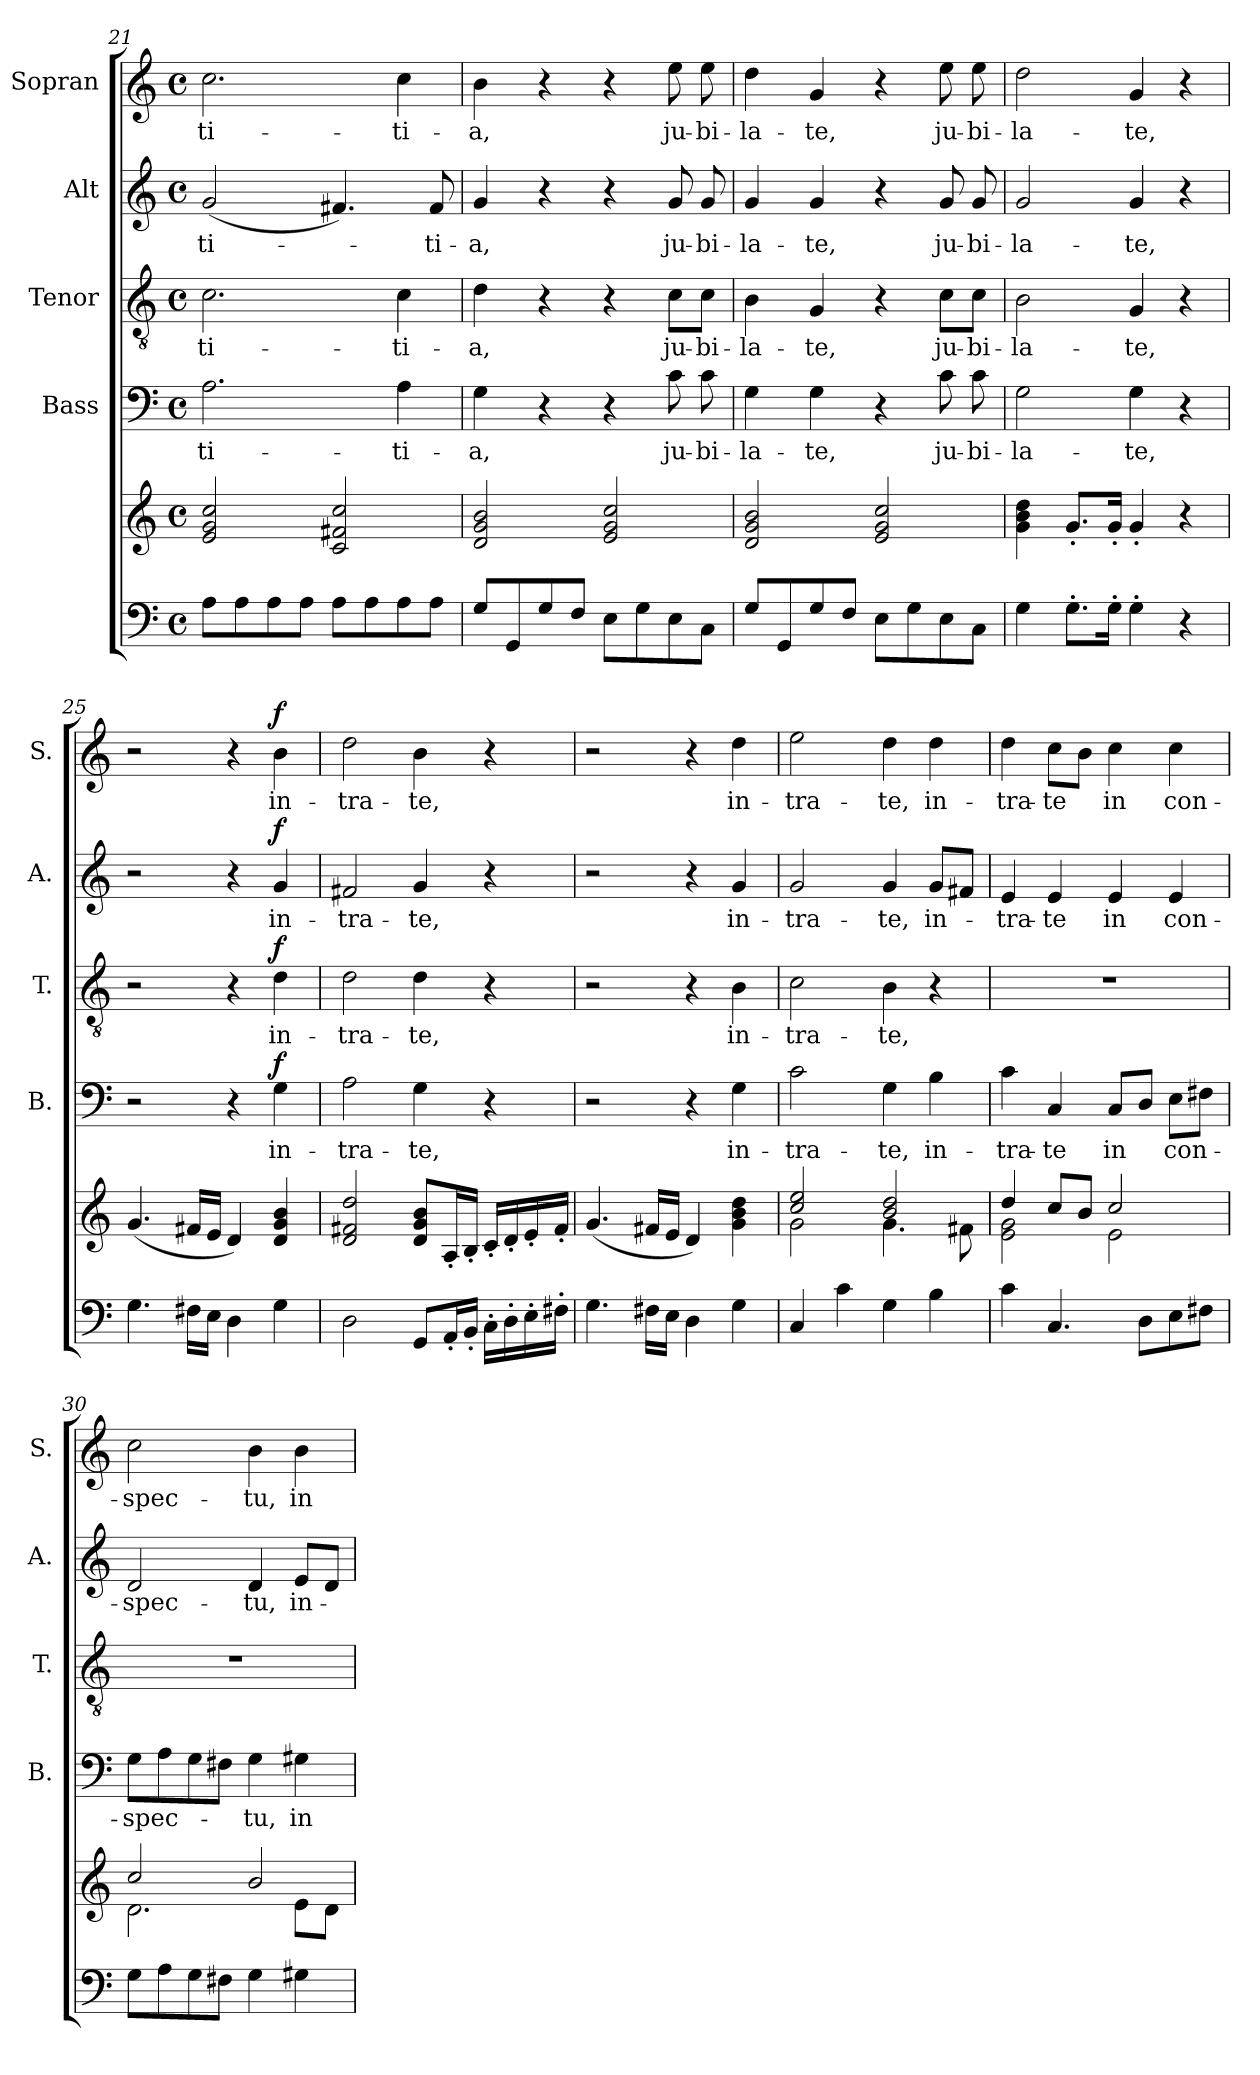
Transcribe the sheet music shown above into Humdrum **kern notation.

**kern	**kern	**kern	**text	**dynam	**kern	**text	**dynam	**kern	**text	**dynam	**kern	**text	**dynam
*part5	*part5	*part4	*part4	*part4	*part3	*part3	*part3	*part2	*part2	*part2	*part1	*part1	*part1
*staff6	*staff5	*staff4	*staff4	*staff4	*staff3	*staff3	*staff3	*staff2	*staff2	*staff2	*staff1	*staff1	*staff1
*	*	*I"Bass	*	*	*I"Tenor	*	*	*I"Alt	*	*	*I"Sopran	*	*
*	*	*I'B.	*	*	*I'T.	*	*	*I'A.	*	*	*I'S.	*	*
*clefF4	*clefG2	*clefF4	*	*	*clefGv2	*	*	*clefG2	*	*	*clefG2	*	*
*k[]	*k[]	*k[]	*	*	*k[]	*	*	*k[]	*	*	*k[]	*	*
*C:	*C:	*C:	*	*	*C:	*	*	*C:	*	*	*C:	*	*
*M4/4	*M4/4	*M4/4	*	*	*M4/4	*	*	*M4/4	*	*	*M4/4	*	*
*met(c)	*met(c)	*met(c)	*	*	*met(c)	*	*	*met(c)	*	*	*met(c)	*	*
=21	=21	=21	=21	=21	=21	=21	=21	=21	=21	=21	=21	=21	=21
!	!	!	!LO:LY:b	!	!	!LO:LY:b	!	!	!LO:LY:b	!	!	!LO:LY:b	!
8A\L	2e/ 2g/ 2cc/	2.A\	-ti-	.	2.c\	-ti-	.	(<2g/	-ti-	.	2.cc\	-ti-	.
8A\	.	.	.	.	.	.	.	.	.	.	.	.	.
8A\	.	.	.	.	.	.	.	.	.	.	.	.	.
8A\J	.	.	.	.	.	.	.	.	.	.	.	.	.
8A\L	2c/ 2f#X/ 2cc/	.	.	.	.	.	.	4.f#X/)	.	.	.	.	.
8A\	.	.	.	.	.	.	.	.	.	.	.	.	.
!	!	!	!LO:LY:b	!	!	!LO:LY:b	!	!	!	!	!	!LO:LY:b	!
8A\	.	4A\	-ti-	.	4c\	-ti-	.	.	.	.	4cc\	-ti-	.
!	!	!	!	!	!	!	!	!	!LO:LY:b	!	!	!	!
8A\J	.	.	.	.	.	.	.	8f#/	-ti-	.	.	.	.
=22	=22	=22	=22	=22	=22	=22	=22	=22	=22	=22	=22	=22	=22
!	!	!	!LO:LY:b	!	!	!LO:LY:b	!	!	!LO:LY:b	!	!	!LO:LY:b	!
8G/L	2d/ 2g/ 2b/	4G\	-a,	.	4d\	-a,	.	4g/	-a,	.	4b\	-a,	.
8GG/	.	.	.	.	.	.	.	.	.	.	.	.	.
8G/	.	4r	.	.	4r	.	.	4r	.	.	4r	.	.
8F/J	.	.	.	.	.	.	.	.	.	.	.	.	.
8E\L	2e/ 2g/ 2cc/	4r	.	.	4r	.	.	4r	.	.	4r	.	.
8G\	.	.	.	.	.	.	.	.	.	.	.	.	.
!	!	!	!LO:LY:b	!	!	!LO:LY:b	!	!	!LO:LY:b	!	!	!LO:LY:b	!
8E\	.	8c\	ju-	.	8c\L	ju-	.	8g/	ju-	.	8ee\	ju-	.
!	!	!	!LO:LY:b	!	!	!LO:LY:b	!	!	!LO:LY:b	!	!	!LO:LY:b	!
8C\J	.	8c\	-bi-	.	8c\J	-bi-	.	8g/	-bi-	.	8ee\	-bi-	.
=23	=23	=23	=23	=23	=23	=23	=23	=23	=23	=23	=23	=23	=23
!	!	!	!LO:LY:b	!	!	!LO:LY:b	!	!	!LO:LY:b	!	!	!LO:LY:b	!
8G/L	2d/ 2g/ 2b/	4G\	-la-	.	4B\	-la-	.	4g/	-la-	.	4dd\	-la-	.
8GG/	.	.	.	.	.	.	.	.	.	.	.	.	.
!	!	!	!LO:LY:b	!	!	!LO:LY:b	!	!	!LO:LY:b	!	!	!LO:LY:b	!
8G/	.	4G\	-te,	.	4G/	-te,	.	4g/	-te,	.	4g/	-te,	.
8F/J	.	.	.	.	.	.	.	.	.	.	.	.	.
8E\L	2e/ 2g/ 2cc/	4r	.	.	4r	.	.	4r	.	.	4r	.	.
8G\	.	.	.	.	.	.	.	.	.	.	.	.	.
!	!	!	!LO:LY:b	!	!	!LO:LY:b	!	!	!LO:LY:b	!	!	!LO:LY:b	!
8E\	.	8c\	ju-	.	8c\L	ju-	.	8g/	ju-	.	8ee\	ju-	.
!	!	!	!LO:LY:b	!	!	!LO:LY:b	!	!	!LO:LY:b	!	!	!LO:LY:b	!
8C\J	.	8c\	-bi-	.	8c\J	-bi-	.	8g/	-bi-	.	8ee\	-bi-	.
!!LO:LB:g=z
=24	=24	=24	=24	=24	=24	=24	=24	=24	=24	=24	=24	=24	=24
!	!	!	!LO:LY:b	!	!	!LO:LY:b	!	!	!LO:LY:b	!	!	!LO:LY:b	!
4G\	4g\ 4b\ 4dd\	2G\	-la-	.	2B\	-la-	.	2g/	-la-	.	2dd\	-la-	.
8.G'>\L	8.g'</L	.	.	.	.	.	.	.	.	.	.	.	.
16G'>\Jk	16g'</Jk	.	.	.	.	.	.	.	.	.	.	.	.
!	!	!	!LO:LY:b	!	!	!LO:LY:b	!	!	!LO:LY:b	!	!	!LO:LY:b	!
4G'>\	4g'</	4G\	-te,	.	4G/	-te,	.	4g/	-te,	.	4g/	-te,	.
4r	4r	4r	.	.	4r	.	.	4r	.	.	4r	.	.
=25	=25	=25	=25	=25	=25	=25	=25	=25	=25	=25	=25	=25	=25
4.G\	(<4.g/	2r	.	.	2r	.	.	2r	.	.	2r	.	.
16F#X\LL	16f#X/LL	.	.	.	.	.	.	.	.	.	.	.	.
16E\JJ	16e/JJ	.	.	.	.	.	.	.	.	.	.	.	.
4D\	4d/)	4r	.	.	4r	.	.	4r	.	.	4r	.	.
!	!	!	!LO:LY:b	!LO:DY:a	!	!LO:LY:b	!LO:DY:a	!	!LO:LY:b	!LO:DY:a	!	!LO:LY:b	!LO:DY:a
4G\	4d/ 4g/ 4b/	4G\	in-	f	4d\	in-	f	4g/	in-	f	4b\	in-	f
=26	=26	=26	=26	=26	=26	=26	=26	=26	=26	=26	=26	=26	=26
!	!	!	!LO:LY:b	!	!	!LO:LY:b	!	!	!LO:LY:b	!	!	!LO:LY:b	!
2D\	2d/ 2f#X/ 2dd/	2A\	-tra-	.	2d\	-tra-	.	2f#X/	-tra-	.	2dd\	-tra-	.
!	!	!	!LO:LY:b	!	!	!LO:LY:b	!	!	!LO:LY:b	!	!	!LO:LY:b	!
8GG/L	8d/ 8g/ 8b/L	4G\	-te,	.	4d\	-te,	.	4g/	-te,	.	4b\	-te,	.
16AA'</L	16A'</L	.	.	.	.	.	.	.	.	.	.	.	.
16BB'</JJ	16B'</JJ	.	.	.	.	.	.	.	.	.	.	.	.
16C'>\LL	16c'</LL	4r	.	.	4r	.	.	4r	.	.	4r	.	.
16D'>\	16d'</	.	.	.	.	.	.	.	.	.	.	.	.
16E'>\	16e'</	.	.	.	.	.	.	.	.	.	.	.	.
16F#X'>\JJ	16f#'</JJ	.	.	.	.	.	.	.	.	.	.	.	.
=27	=27	=27	=27	=27	=27	=27	=27	=27	=27	=27	=27	=27	=27
4.G\	(<4.g/	2r	.	.	2r	.	.	2r	.	.	2r	.	.
16F#X\LL	16f#X/LL	.	.	.	.	.	.	.	.	.	.	.	.
16E\JJ	16e/JJ	.	.	.	.	.	.	.	.	.	.	.	.
4D\	4d/)	4r	.	.	4r	.	.	4r	.	.	4r	.	.
!	!	!	!LO:LY:b	!	!	!LO:LY:b	!	!	!LO:LY:b	!	!	!LO:LY:b	!
4G\	4g\ 4b\ 4dd\	4G\	in-	.	4B\	in-	.	4g/	in-	.	4dd\	in-	.
=28	=28	=28	=28	=28	=28	=28	=28	=28	=28	=28	=28	=28	=28
*	*^	*	*	*	*	*	*	*	*	*	*	*	*
!	!	!	!	!LO:LY:b	!	!	!LO:LY:b	!	!	!LO:LY:b	!	!	!LO:LY:b	!
4C/	2cc/ 2ee/	2g\	2c\	-tra-	.	2c\	-tra-	.	2g/	-tra-	.	2ee\	-tra-	.
4c\	.	.	.	.	.	.	.	.	.	.	.	.	.	.
!	!	!	!	!LO:LY:b	!	!	!LO:LY:b	!	!	!LO:LY:b	!	!	!LO:LY:b	!
4G\	2b/ 2dd/	4.g\	4G\	-te,	.	4B\	-te,	.	4g/	-te,	.	4dd\	-te,	.
!	!	!	!	!LO:LY:b	!	!	!	!	!	!LO:LY:b	!	!	!LO:LY:b	!
4B\	.	.	4B\	in-	.	4r	.	.	8g/L	in-	.	4dd\	in-	.
.	.	8f#X\	.	.	.	.	.	.	8f#X/J	.	.	.	.	.
=29	=29	=29	=29	=29	=29	=29	=29	=29	=29	=29	=29	=29	=29	=29
!	!	!	!	!LO:LY:b	!	!	!	!	!	!LO:LY:b	!	!	!LO:LY:b	!
4c\	4dd/	2e\ 2g\	4c\	-tra-	.	1r	.	.	4e/	-tra-	.	4dd\	-tra-	.
!	!	!	!	!LO:LY:b	!	!	!	!	!	!LO:LY:b	!	!	!LO:LY:b	!
4.C/	8cc/L	.	4C/	-te	.	.	.	.	4e/	-te	.	8cc\L	-te	.
.	8b/J	.	.	.	.	.	.	.	.	.	.	8b\J	.	.
!	!	!	!	!LO:LY:b	!	!	!	!	!	!LO:LY:b	!	!	!LO:LY:b	!
.	2cc/	2e\	8C/L	in	.	.	.	.	4e/	in	.	4cc\	in	.
8D\L	.	.	8D/J	.	.	.	.	.	.	.	.	.	.	.
!	!	!	!	!LO:LY:b	!	!	!	!	!	!LO:LY:b	!	!	!LO:LY:b	!
8E\	.	.	8E\L	con-	.	.	.	.	4e/	con-	.	4cc\	con-	.
8F#X\J	.	.	8F#X\J	.	.	.	.	.	.	.	.	.	.	.
!!LO:PB:g=z
=30	=30	=30	=30	=30	=30	=30	=30	=30	=30	=30	=30	=30	=30	=30
!	!	!	!	!LO:LY:b	!	!	!	!	!	!LO:LY:b	!	!	!LO:LY:b	!
8G\L	2cc/	2.d\	8G\L	-spec-	.	1r	.	.	2d/	-spec-	.	2cc\	-spec-	.
8A\	.	.	8A\	.	.	.	.	.	.	.	.	.	.	.
8G\	.	.	8G\	.	.	.	.	.	.	.	.	.	.	.
8F#X\J	.	.	8F#X\J	.	.	.	.	.	.	.	.	.	.	.
!	!	!	!	!LO:LY:b	!	!	!	!	!	!LO:LY:b	!	!	!LO:LY:b	!
4G\	2b/	.	4G\	-tu,	.	.	.	.	4d/	-tu,	.	4b\	-tu,	.
!	!	!	!	!LO:LY:b	!	!	!	!	!	!LO:LY:b	!	!	!LO:LY:b	!
4G#X\	.	8e\L	4G#X\	in-	.	.	.	.	8e/L	in-	.	4b\	in-	.
.	.	8d\J	.	.	.	.	.	.	8d/J	.	.	.	.	.
*	*v	*v	*	*	*	*	*	*	*	*	*	*	*	*
=	=	=	=	=	=	=	=	=	=	=	=	=	=
*-	*-	*-	*-	*-	*-	*-	*-	*-	*-	*-	*-	*-	*-
